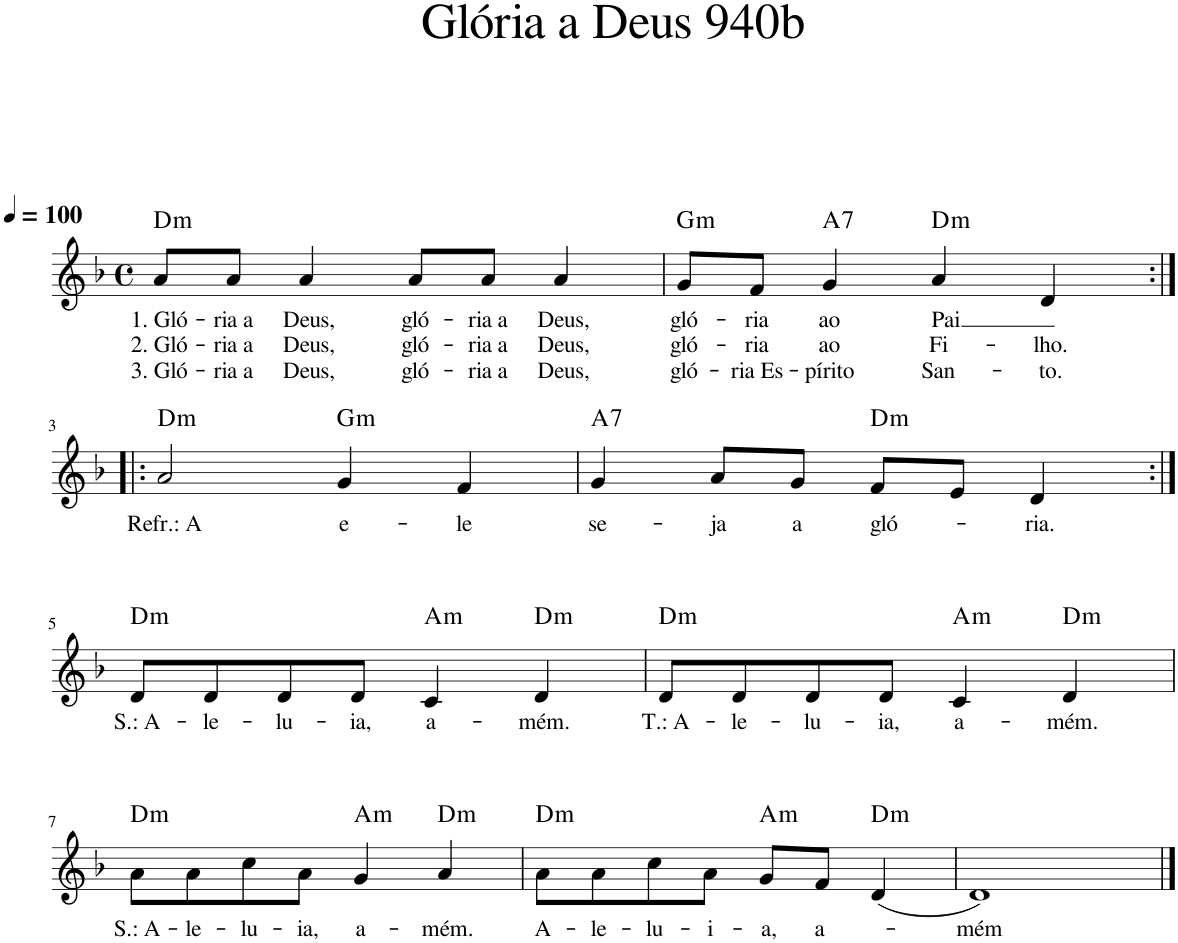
**kern	**text	**text	**text	**harte
*part1	*part1	*part1	*part1	*part1
*staff1	*staff1	*staff1	*staff1	*
*I"Voz	*	*	*	*
*I'Vo.	*	*	*	*
*clefG2	*	*	*	*
*k[b-]	*	*	*	*
*M4/4	*	*	*	*
*met(c)	*	*	*	*
*MM100	*	*	*	*
=1	=1	=1	=1	=1
!	!LO:LY:b	!LO:LY:b	!LO:LY:b	!LO:H:kt=m
8a/L	1. Gló-	2. Gló-	3. Gló-	D:min
!	!LO:LY:b	!LO:LY:b	!LO:LY:b	!
8a/J	-ria a	-ria a	-ria a	.
!	!LO:LY:b	!LO:LY:b	!LO:LY:b	!
4a/	Deus,	Deus,	Deus,	.
!	!LO:LY:b	!LO:LY:b	!LO:LY:b	!
8a/L	gló-	gló-	gló-	.
!	!LO:LY:b	!LO:LY:b	!LO:LY:b	!
8a/J	-ria a	-ria a	-ria a	.
!	!LO:LY:b	!LO:LY:b	!LO:LY:b	!
4a/	Deus,	Deus,	Deus,	.
=2	=2	=2	=2	=2
!	!LO:LY:b	!LO:LY:b	!LO:LY:b	!LO:H:kt=m
8g/L	gló-	gló-	gló-	G:min
!	!LO:LY:b	!LO:LY:b	!LO:LY:b	!
8f/J	-ria	-ria	-ria Es-	.
!	!LO:LY:b	!LO:LY:b	!LO:LY:b	!LO:H:kt=7
4g/	ao	ao	-pírito	A:7
!	!LO:LY:b	!LO:LY:b	!LO:LY:b	!LO:H:kt=m
4a/	Pai	Fi-	San-	D:min
!	!	!LO:LY:b	!LO:LY:b	!
4d/	.	-lho.	-to.	.
!!LO:LB:g=z
=3:|!|:	=3:|!|:	=3:|!|:	=3:|!|:	=3:|!|:
!	!LO:LY:b	!	!	!LO:H:kt=m
2a/	Refr.: A	.	.	D:min
!	!LO:LY:b	!	!	!LO:H:kt=m
4g/	e-	.	.	G:min
!	!LO:LY:b	!	!	!
4f/	-le	.	.	.
=4	=4	=4	=4	=4
!	!LO:LY:b	!	!	!LO:H:kt=7
4g/	se-	.	.	A:7
!	!LO:LY:b	!	!	!
8a/L	-ja	.	.	.
!	!LO:LY:b	!	!	!
8g/J	a	.	.	.
!	!LO:LY:b	!	!	!LO:H:kt=m
8f/L	gló-	.	.	D:min
8e/J	.	.	.	.
!	!LO:LY:b	!	!	!
4d/	-ria.	.	.	.
!!LO:LB:g=z
=5:|!	=5:|!	=5:|!	=5:|!	=5:|!
!	!LO:LY:b	!	!	!LO:H:kt=m
8d/L	S.: A-	.	.	D:min
!	!LO:LY:b	!	!	!
8d/	-le-	.	.	.
!	!LO:LY:b	!	!	!
8d/	-lu-	.	.	.
!	!LO:LY:b	!	!	!
8d/J	-ia,	.	.	.
!	!LO:LY:b	!	!	!LO:H:kt=m
4c/	a-	.	.	A:min
!	!LO:LY:b	!	!	!LO:H:kt=m
4d/	-mém.	.	.	D:min
=6	=6	=6	=6	=6
!	!LO:LY:b	!	!	!LO:H:kt=m
8d/L	T.: A-	.	.	D:min
!	!LO:LY:b	!	!	!
8d/	-le-	.	.	.
!	!LO:LY:b	!	!	!
8d/	-lu-	.	.	.
!	!LO:LY:b	!	!	!
8d/J	-ia,	.	.	.
!	!LO:LY:b	!	!	!LO:H:kt=m
4c/	a-	.	.	A:min
!	!LO:LY:b	!	!	!LO:H:kt=m
4d/	-mém.	.	.	D:min
!!LO:LB:g=z
=7	=7	=7	=7	=7
!	!LO:LY:b	!	!	!LO:H:kt=m
8a\L	S.: A-	.	.	D:min
!	!LO:LY:b	!	!	!
8a\	-le-	.	.	.
!	!LO:LY:b	!	!	!
8cc\	-lu-	.	.	.
!	!LO:LY:b	!	!	!
8a\J	-ia,	.	.	.
!	!LO:LY:b	!	!	!LO:H:kt=m
4g/	a-	.	.	A:min
!	!LO:LY:b	!	!	!LO:H:kt=m
4a/	-mém.	.	.	D:min
=8	=8	=8	=8	=8
!	!LO:LY:b	!	!	!LO:H:kt=m
8a\L	A-	.	.	D:min
!	!LO:LY:b	!	!	!
8a\	-le-	.	.	.
!	!LO:LY:b	!	!	!
8cc\	-lu-	.	.	.
!	!LO:LY:b	!	!	!
8a\J	-i-	.	.	.
!	!LO:LY:b	!	!	!LO:H:kt=m
8g/L	-a,	.	.	A:min
!	!LO:LY:b	!	!	!
8f/J	a-	.	.	.
!	!	!	!	!LO:H:kt=m
(4d/	.	.	.	D:min
=9	=9	=9	=9	=9
!	!LO:LY:b	!	!	!
1d)	-mém	.	.	.
==	==	==	==	==
*-	*-	*-	*-	*-
